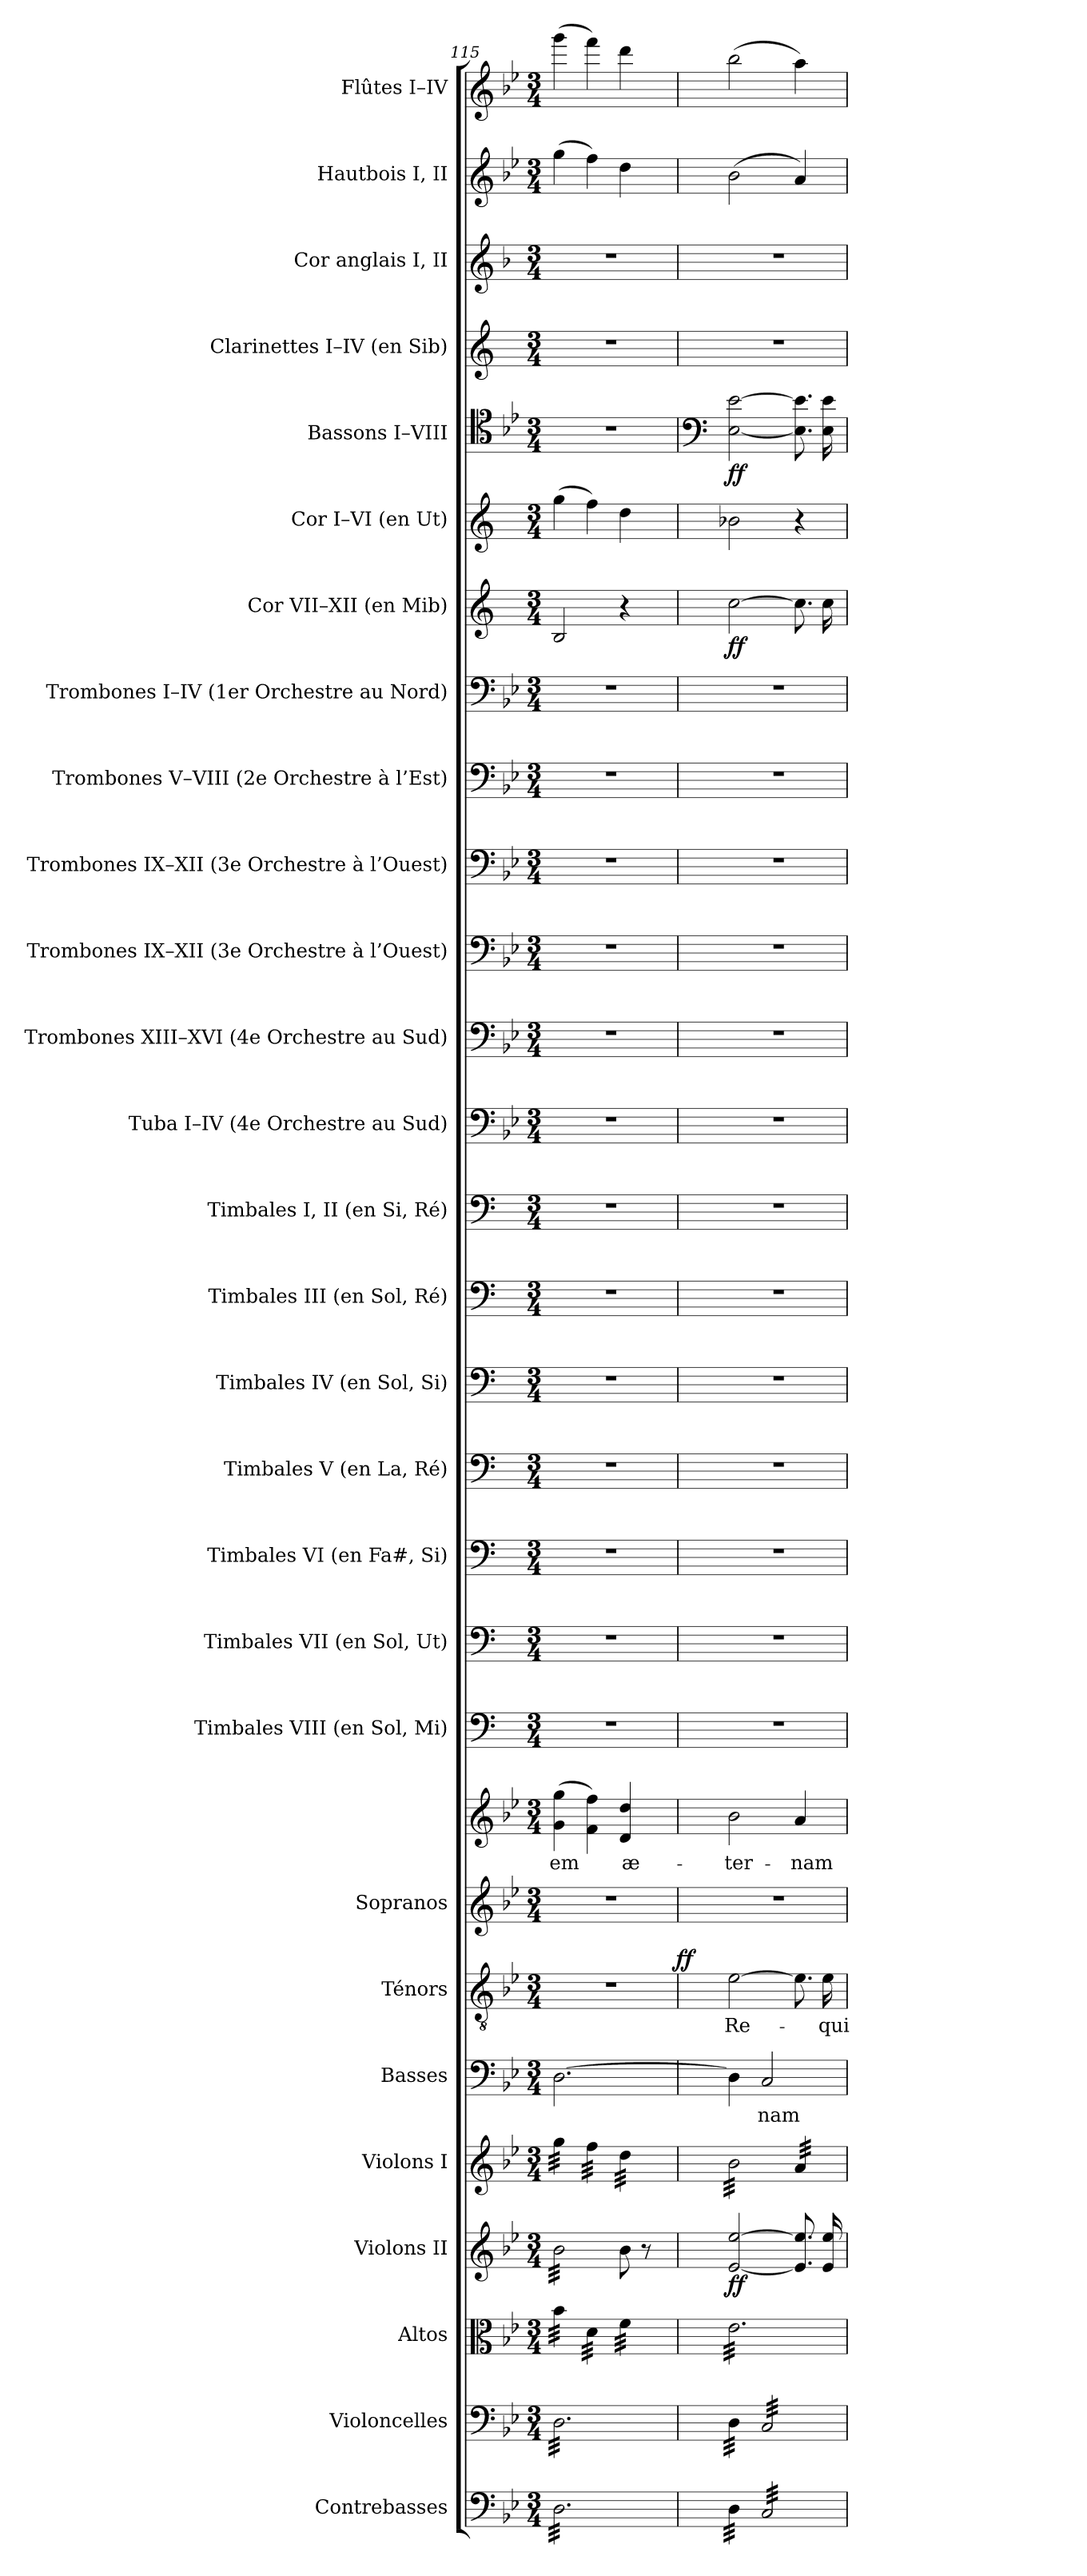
**kern	**kern	**kern	**kern	**dynam	**kern	**kern	**text	**kern	**text	**dynam	**kern	**kern	**text	**kern	**kern	**kern	**kern	**kern	**kern	**kern	**kern	**kern	**kern	**kern	**kern	**kern	**kern	**dynam	**kern	**kern	**dynam	**kern	**kern	**kern	**kern
*part28	*part27	*part26	*part25	*part25	*part24	*part23	*part23	*part22	*part22	*part22	*part21	*part21	*part21	*part20	*part19	*part18	*part17	*part16	*part15	*part14	*part13	*part12	*part11	*part10	*part9	*part8	*part7	*part7	*part6	*part5	*part5	*part4	*part3	*part2	*part1
*staff29	*staff28	*staff27	*staff26	*staff26	*staff25	*staff24	*staff24	*staff23	*staff23	*staff23	*staff22	*staff21	*staff21	*staff20	*staff19	*staff18	*staff17	*staff16	*staff15	*staff14	*staff13	*staff12	*staff11	*staff10	*staff9	*staff8	*staff7	*staff7	*staff6	*staff5	*staff5	*staff4	*staff3	*staff2	*staff1
*I"Contrebasses	*I"Violoncelles	*I"Altos	*I"Violons II	*	*I"Violons I	*I"Basses	*	*I"Ténors	*	*	*I"Sopranos	*	*	*I"Timbales VIII (en Sol, Mi)	*I"Timbales VII (en Sol, Ut)	*I"Timbales VI (en Fa#, Si)	*I"Timbales V (en La, Ré)	*I"Timbales IV (en Sol, Si)	*I"Timbales III (en Sol, Ré)	*I"Timbales I, II (en Si, Ré)	*I"Tuba I–IV (4e Orchestre au Sud)	*I"Trombones XIII–XVI (4e Orchestre au Sud)	*I"Trombones IX–XII (3e Orchestre à l’Ouest)	*I"Trombones IX–XII (3e Orchestre à l’Ouest)	*I"Trombones V–VIII (2e Orchestre à l’Est)	*I"Trombones I–IV (1er Orchestre au Nord)	*I"Cor VII–XII (en Mib)	*	*I"Cor I–VI (en Ut)	*I"Bassons I–VIII	*	*I"Clarinettes I–IV (en Sib)	*I"Cor anglais I, II	*I"Hautbois I, II	*I"Flûtes I–IV
*I'Cb.	*I'Vlles	*I'Altos	*I'Vns II	*	*I'Vns I	*I'Basses	*	*I'Tén.	*	*	*I'Sopr.	*	*	*I'VIII	*I'VII	*I'VI	*I'Timb.  V	*I'IV	*I'III	*I'I, II	*I'Tb.	*I'4e Orchestre	*	*I'Trb.  3e Orchestre	*I'2e Orchestre	*I'1er Orchestre	*I'Cor (Mib)	*	*I'Cor (Ut)	*I'Bns	*	*I'Cl. (Sib)	*I'C. a.	*I'Hb.	*I'Fl.
*clefF4	*clefF4	*clefC3	*clefG2	*	*clefG2	*clefF4	*	*clefGv2	*	*	*clefG2	*clefG2	*	*clefF4	*clefF4	*clefF4	*clefF4	*clefF4	*clefF4	*clefF4	*clefF4	*clefF4	*clefF4	*clefF4	*clefF4	*clefF4	*clefG2	*	*clefG2	*clefC4	*	*clefG2	*clefG2	*clefG2	*clefG2
*ITrd7c12	*	*	*	*	*	*	*	*ITrd7c12	*	*	*	*	*	*	*	*	*	*	*	*	*	*	*	*	*	*	*ITrd5c9	*	*ITrd7c12	*	*	*ITrd1c2	*ITrd4c7	*	*
*k[b-e-]	*k[b-e-]	*k[b-e-]	*k[b-e-]	*	*k[b-e-]	*k[b-e-]	*	*k[b-e-]	*	*	*k[b-e-]	*k[b-e-]	*	*k[]	*k[]	*k[]	*k[]	*k[]	*k[]	*k[]	*k[b-e-]	*k[b-e-]	*k[b-e-]	*k[b-e-]	*k[b-e-]	*k[b-e-]	*k[b-e-a-]	*	*k[]	*k[b-e-]	*	*k[b-e-]	*k[b-e-]	*k[b-e-]	*k[b-e-]
*B-:	*B-:	*B-:	*B-:	*	*B-:	*B-:	*	*B-:	*	*	*B-:	*B-:	*	*C:	*C:	*C:	*C:	*C:	*C:	*C:	*B-:	*B-:	*B-:	*B-:	*B-:	*B-:	*E-:	*	*C:	*B-:	*	*B-:	*B-:	*B-:	*B-:
*M3/4	*M3/4	*M3/4	*M3/4	*	*M3/4	*M3/4	*	*M3/4	*	*	*M3/4	*M3/4	*	*M3/4	*M3/4	*M3/4	*M3/4	*M3/4	*M3/4	*M3/4	*M3/4	*M3/4	*M3/4	*M3/4	*M3/4	*M3/4	*M3/4	*	*M3/4	*M3/4	*	*M3/4	*M3/4	*M3/4	*M3/4
=115	=115	=115	=115	=115	=115	=115	=115	=115	=115	=115	=115	=115	=115	=115	=115	=115	=115	=115	=115	=115	=115	=115	=115	=115	=115	=115	=115	=115	=115	=115	=115	=115	=115	=115	=115
!	!	!	!	!	!	!	!	!LO:N:vis=1	!	!	!LO:N:vis=1	!	!	!	!	!	!	!	!	!	!	!	!	!	!	!	!	!	!	!	!	!	!	!	!
!	!	!	!	!	!	!	!	!	!	!	!	!	!LO:LY:b:color=#000000	!LO:N:vis=1	!LO:N:vis=1	!LO:N:vis=1	!LO:N:vis=1	!LO:N:vis=1	!LO:N:vis=1	!LO:N:vis=1	!LO:N:vis=1	!LO:N:vis=1	!LO:N:vis=1	!LO:N:vis=1	!LO:N:vis=1	!LO:N:vis=1	!	!	!	!LO:N:vis=1	!	!LO:N:vis=1	!LO:N:vis=1	!	!
*	*	*	*	*	*	*	*	*^	*	*	*	*	*	*	*	*	*	*	*	*	*	*	*	*	*	*	*	*	*	*	*	*	*	*	*
*tremolo	*	*	*	*	*	*	*	*	*	*	*	*	*	*	*	*	*	*	*	*	*	*	*	*	*	*	*	*	*	*	*	*	*	*	*	*
*	*tremolo	*	*	*	*	*	*	*	*	*	*	*	*	*	*	*	*	*	*	*	*	*	*	*	*	*	*	*	*	*	*	*	*	*	*	*
*	*	*tremolo	*	*	*	*	*	*	*	*	*	*	*	*	*	*	*	*	*	*	*	*	*	*	*	*	*	*	*	*	*	*	*	*	*	*
*	*	*	*tremolo	*	*	*	*	*	*	*	*	*	*	*	*	*	*	*	*	*	*	*	*	*	*	*	*	*	*	*	*	*	*	*	*	*
*	*	*	*	*	*tremolo	*	*	*	*	*	*	*	*	*	*	*	*	*	*	*	*	*	*	*	*	*	*	*	*	*	*	*	*	*	*	*
32DDi\LLL	32Di\LLL	32b-i\LLL	32b-i\LLL	.	32ggi\LLL	[>2.Di\	.	2.r	2ryy	.	.	2.r	(4gi\ 4ggi	-em	2.r	2.r	2.r	2.r	2.r	2.r	2.r	2.r	2.r	2.r	2.r	2.r	2.r	2Di/	.	(4gi\	2.r	.	2.r	2.r	(4ggi\	(4gggi\
32DDi\	32Di\	32b-i\	32b-i\	.	32ggi\	.	.	.	.	.	.	.	.	.	.	.	.	.	.	.	.	.	.	.	.	.	.	.	.	.	.	.	.	.	.	.
32DDi\	32Di\	32b-i\	32b-i\	.	32ggi\	.	.	.	.	.	.	.	.	.	.	.	.	.	.	.	.	.	.	.	.	.	.	.	.	.	.	.	.	.	.	.
32DDi\	32Di\	32b-i\	32b-i\	.	32ggi\	.	.	.	.	.	.	.	.	.	.	.	.	.	.	.	.	.	.	.	.	.	.	.	.	.	.	.	.	.	.	.
32DDi\	32Di\	32b-i\	32b-i\	.	32ggi\	.	.	.	.	.	.	.	.	.	.	.	.	.	.	.	.	.	.	.	.	.	.	.	.	.	.	.	.	.	.	.
32DDi\	32Di\	32b-i\	32b-i\	.	32ggi\	.	.	.	.	.	.	.	.	.	.	.	.	.	.	.	.	.	.	.	.	.	.	.	.	.	.	.	.	.	.	.
32DDi\	32Di\	32b-i\	32b-i\	.	32ggi\	.	.	.	.	.	.	.	.	.	.	.	.	.	.	.	.	.	.	.	.	.	.	.	.	.	.	.	.	.	.	.
32DDi\	32Di\	32b-i\JJJ	32b-i\	.	32ggi\JJJ	.	.	.	.	.	.	.	.	.	.	.	.	.	.	.	.	.	.	.	.	.	.	.	.	.	.	.	.	.	.	.
32DDi\	32Di\	32di\LLL	32b-i\	.	32ffi\LLL	.	.	.	.	.	.	.	4fi\ 4ffi)	.	.	.	.	.	.	.	.	.	.	.	.	.	.	.	.	4fi\)	.	.	.	.	4ffi\)	4fffi\)
32DDi\	32Di\	32di\	32b-i\	.	32ffi\	.	.	.	.	.	.	.	.	.	.	.	.	.	.	.	.	.	.	.	.	.	.	.	.	.	.	.	.	.	.	.
32DDi\	32Di\	32di\	32b-i\	.	32ffi\	.	.	.	.	.	.	.	.	.	.	.	.	.	.	.	.	.	.	.	.	.	.	.	.	.	.	.	.	.	.	.
32DDi\	32Di\	32di\	32b-i\	.	32ffi\	.	.	.	.	.	.	.	.	.	.	.	.	.	.	.	.	.	.	.	.	.	.	.	.	.	.	.	.	.	.	.
32DDi\	32Di\	32di\	32b-i\	.	32ffi\	.	.	.	.	.	.	.	.	.	.	.	.	.	.	.	.	.	.	.	.	.	.	.	.	.	.	.	.	.	.	.
32DDi\	32Di\	32di\	32b-i\	.	32ffi\	.	.	.	.	.	.	.	.	.	.	.	.	.	.	.	.	.	.	.	.	.	.	.	.	.	.	.	.	.	.	.
32DDi\	32Di\	32di\	32b-i\	.	32ffi\	.	.	.	.	.	.	.	.	.	.	.	.	.	.	.	.	.	.	.	.	.	.	.	.	.	.	.	.	.	.	.
32DDi\	32Di\	32di\JJJ	32b-i\JJJ	.	32ffi\JJJ	.	.	.	.	.	.	.	.	.	.	.	.	.	.	.	.	.	.	.	.	.	.	.	.	.	.	.	.	.	.	.
*	*	*	*Xtremolo	*	*	*	*	*	*	*	*	*	*	*	*	*	*	*	*	*	*	*	*	*	*	*	*	*	*	*	*	*	*	*	*	*
!	!	!	!	!	!	!	!	!	!	!	!	!	!	!LO:LY:b:color=#000000	!	!	!	!	!	!	!	!	!	!	!	!	!	!	!	!	!	!	!	!	!	!
32DDi\	32Di\	32fi\LLL	8b-i\	.	32ddi\LLL	.	.	.	8ryy	.	.	.	4di/ 4ddi	æ-	.	.	.	.	.	.	.	.	.	.	.	.	.	4r	.	4di\	.	.	.	.	4ddi\	4dddi\
32DDi\	32Di\	32fi\	.	.	32ddi\	.	.	.	.	.	.	.	.	.	.	.	.	.	.	.	.	.	.	.	.	.	.	.	.	.	.	.	.	.	.	.
32DDi\	32Di\	32fi\	.	.	32ddi\	.	.	.	.	.	.	.	.	.	.	.	.	.	.	.	.	.	.	.	.	.	.	.	.	.	.	.	.	.	.	.
32DDi\	32Di\	32fi\	.	.	32ddi\	.	.	.	.	.	.	.	.	.	.	.	.	.	.	.	.	.	.	.	.	.	.	.	.	.	.	.	.	.	.	.
32DDi\	32Di\	32fi\	8r	.	32ddi\	.	.	.	16ryy	.	.	.	.	.	.	.	.	.	.	.	.	.	.	.	.	.	.	.	.	.	.	.	.	.	.	.
32DDi\	32Di\	32fi\	.	.	32ddi\	.	.	.	.	.	.	.	.	.	.	.	.	.	.	.	.	.	.	.	.	.	.	.	.	.	.	.	.	.	.	.
32DDi\	32Di\	32fi\	.	.	32ddi\	.	.	.	32ryy	.	.	.	.	.	.	.	.	.	.	.	.	.	.	.	.	.	.	.	.	.	.	.	.	.	.	.
32DDi\JJJ	32Di\JJJ	32fi\JJJ	.	.	32ddi\JJJ	.	.	.	64ryy	.	.	.	.	.	.	.	.	.	.	.	.	.	.	.	.	.	.	.	.	.	.	.	.	.	.	.
.	.	.	.	.	.	.	.	.	128...ryy	.	.	.	.	.	.	.	.	.	.	.	.	.	.	.	.	.	.	.	.	.	.	.	.	.	.	.
.	.	.	.	.	.	.	.	.	1024ryy	.	ff	.	.	.	.	.	.	.	.	.	.	.	.	.	.	.	.	.	.	.	.	.	.	.	.	.
*	*	*	*	*	*	*	*	*v	*v	*	*	*	*	*	*	*	*	*	*	*	*	*	*	*	*	*	*	*	*	*	*	*	*	*	*	*
=116	=116	=116	=116	=116	=116	=116	=116	=116	=116	=116	=116	=116	=116	=116	=116	=116	=116	=116	=116	=116	=116	=116	=116	=116	=116	=116	=116	=116	=116	=116	=116	=116	=116	=116	=116
*	*	*	*	*	*	*	*	*	*	*	*	*	*	*	*	*	*	*	*	*	*	*	*	*	*	*	*	*	*	*clefF4	*	*	*	*	*
*	*	*	*	*	*	*	*	*^	*	*	*	*	*	*	*	*	*	*	*	*	*	*	*	*	*	*	*	*	*	*	*	*	*	*	*
!	!	!	!	!	!	!	!	!	!	!LO:LY:b:color=#000000	!	!LO:N:vis=1	!	!	!	!	!	!	!	!	!	!	!	!	!	!	!	!	!	!	!	!	!	!	!	!
*	*	*	*	*	*	*	*	*v	*v	*	*	*	*	*	*	*	*	*	*	*	*	*	*	*	*	*	*	*	*	*	*	*	*	*	*	*
*	*	*	*	*	*	*	*	*^	*	*	*	*	*	*	*	*	*	*	*	*	*	*	*	*	*	*	*	*	*	*	*	*	*	*	*
!	!	!	!	!	!	!	!	!LO:TX:a:t=unis.	!	!	!	!	!	!	!	!	!	!	!	!	!	!	!	!	!	!	!	!	!	!	!	!	!	!	!	!
!	!	!	!	!	!	!	!	!	!	!	!	!	!	!LO:LY:b:color=#000000	!LO:N:vis=1	!LO:N:vis=1	!LO:N:vis=1	!LO:N:vis=1	!LO:N:vis=1	!LO:N:vis=1	!LO:N:vis=1	!LO:N:vis=1	!LO:N:vis=1	!LO:N:vis=1	!LO:N:vis=1	!LO:N:vis=1	!LO:N:vis=1	!	!	!	!	!	!LO:N:vis=1	!LO:N:vis=1	!	!
*	*	*	*	*	*	*	*	*v	*v	*	*	*	*	*	*	*	*	*	*	*	*	*	*	*	*	*	*	*	*	*	*	*	*	*	*	*
32DDi\LLL	32Di\LLL	32e-i\LLL	[<2e-i/ [>2ee-i	ff	32b-i\LLL	4Di\]	.	[>2E-i\	Re-	.	2.r	2b-i\	-ter-	2.r	2.r	2.r	2.r	2.r	2.r	2.r	2.r	2.r	2.r	2.r	2.r	2.r	[>2e-i\	ff	2B-Xi\	[<2E-i\ [>2e-i	ff	2.r	2.r	(2b-i\	(2bb-i\
32DDi\	32Di\	32e-i\	.	.	32b-i\	.	.	.	.	.	.	.	.	.	.	.	.	.	.	.	.	.	.	.	.	.	.	.	.	.	.	.	.	.	.
32DDi\	32Di\	32e-i\	.	.	32b-i\	.	.	.	.	.	.	.	.	.	.	.	.	.	.	.	.	.	.	.	.	.	.	.	.	.	.	.	.	.	.
32DDi\	32Di\	32e-i\	.	.	32b-i\	.	.	.	.	.	.	.	.	.	.	.	.	.	.	.	.	.	.	.	.	.	.	.	.	.	.	.	.	.	.
32DDi\	32Di\	32e-i\	.	.	32b-i\	.	.	.	.	.	.	.	.	.	.	.	.	.	.	.	.	.	.	.	.	.	.	.	.	.	.	.	.	.	.
32DDi\	32Di\	32e-i\	.	.	32b-i\	.	.	.	.	.	.	.	.	.	.	.	.	.	.	.	.	.	.	.	.	.	.	.	.	.	.	.	.	.	.
32DDi\	32Di\	32e-i\	.	.	32b-i\	.	.	.	.	.	.	.	.	.	.	.	.	.	.	.	.	.	.	.	.	.	.	.	.	.	.	.	.	.	.
32DDi\JJJ	32Di\JJJ	32e-i\	.	.	32b-i\	.	.	.	.	.	.	.	.	.	.	.	.	.	.	.	.	.	.	.	.	.	.	.	.	.	.	.	.	.	.
!	!	!	!	!	!	!	!LO:LY:b:color=#000000	!	!	!	!	!	!	!	!	!	!	!	!	!	!	!	!	!	!	!	!	!	!	!	!	!	!	!	!
32CCi/LLL	32Ci/LLL	32e-i\	.	.	32b-i\	2Ci/	-nam	.	.	.	.	.	.	.	.	.	.	.	.	.	.	.	.	.	.	.	.	.	.	.	.	.	.	.	.
32CCi/	32Ci/	32e-i\	.	.	32b-i\	.	.	.	.	.	.	.	.	.	.	.	.	.	.	.	.	.	.	.	.	.	.	.	.	.	.	.	.	.	.
32CCi/	32Ci/	32e-i\	.	.	32b-i\	.	.	.	.	.	.	.	.	.	.	.	.	.	.	.	.	.	.	.	.	.	.	.	.	.	.	.	.	.	.
32CCi/	32Ci/	32e-i\	.	.	32b-i\	.	.	.	.	.	.	.	.	.	.	.	.	.	.	.	.	.	.	.	.	.	.	.	.	.	.	.	.	.	.
32CCi/	32Ci/	32e-i\	.	.	32b-i\	.	.	.	.	.	.	.	.	.	.	.	.	.	.	.	.	.	.	.	.	.	.	.	.	.	.	.	.	.	.
32CCi/	32Ci/	32e-i\	.	.	32b-i\	.	.	.	.	.	.	.	.	.	.	.	.	.	.	.	.	.	.	.	.	.	.	.	.	.	.	.	.	.	.
32CCi/	32Ci/	32e-i\	.	.	32b-i\	.	.	.	.	.	.	.	.	.	.	.	.	.	.	.	.	.	.	.	.	.	.	.	.	.	.	.	.	.	.
32CCi/	32Ci/	32e-i\	.	.	32b-i\JJJ	.	.	.	.	.	.	.	.	.	.	.	.	.	.	.	.	.	.	.	.	.	.	.	.	.	.	.	.	.	.
!	!	!	!	!	!	!	!	!	!	!	!	!	!LO:LY:b:color=#000000	!	!	!	!	!	!	!	!	!	!	!	!	!	!	!	!	!	!	!	!	!	!
32CCi/	32Ci/	32e-i\	8.e-i/] 8.ee-i]	.	32ai/LLL	.	.	8.E-i\]	.	.	.	4ai/	-nam	.	.	.	.	.	.	.	.	.	.	.	.	.	8.e-i\]	.	4r	8.E-i\] 8.e-i]	.	.	.	4ai/)	4aai\)
32CCi/	32Ci/	32e-i\	.	.	32ai/	.	.	.	.	.	.	.	.	.	.	.	.	.	.	.	.	.	.	.	.	.	.	.	.	.	.	.	.	.	.
32CCi/	32Ci/	32e-i\	.	.	32ai/	.	.	.	.	.	.	.	.	.	.	.	.	.	.	.	.	.	.	.	.	.	.	.	.	.	.	.	.	.	.
32CCi/	32Ci/	32e-i\	.	.	32ai/	.	.	.	.	.	.	.	.	.	.	.	.	.	.	.	.	.	.	.	.	.	.	.	.	.	.	.	.	.	.
32CCi/	32Ci/	32e-i\	.	.	32ai/	.	.	.	.	.	.	.	.	.	.	.	.	.	.	.	.	.	.	.	.	.	.	.	.	.	.	.	.	.	.
32CCi/	32Ci/	32e-i\	.	.	32ai/	.	.	.	.	.	.	.	.	.	.	.	.	.	.	.	.	.	.	.	.	.	.	.	.	.	.	.	.	.	.
!	!	!	!	!	!	!	!	!	!LO:LY:b:color=#000000	!	!	!	!	!	!	!	!	!	!	!	!	!	!	!	!	!	!	!	!	!	!	!	!	!	!
32CCi/	32Ci/	32e-i\	16e-i/ 16ee-i	.	32ai/	.	.	16E-i\	-qui-	.	.	.	.	.	.	.	.	.	.	.	.	.	.	.	.	.	16e-i\	.	.	16E-i\ 16e-i	.	.	.	.	.
32CCi/JJJ	32Ci/JJJ	32e-i\JJJ	.	.	32ai/JJJ	.	.	.	.	.	.	.	.	.	.	.	.	.	.	.	.	.	.	.	.	.	.	.	.	.	.	.	.	.	.
*	*	*	*	*	*Xtremolo	*	*	*	*	*	*	*	*	*	*	*	*	*	*	*	*	*	*	*	*	*	*	*	*	*	*	*	*	*	*
*	*	*Xtremolo	*	*	*	*	*	*	*	*	*	*	*	*	*	*	*	*	*	*	*	*	*	*	*	*	*	*	*	*	*	*	*	*	*
*	*Xtremolo	*	*	*	*	*	*	*	*	*	*	*	*	*	*	*	*	*	*	*	*	*	*	*	*	*	*	*	*	*	*	*	*	*	*
*Xtremolo	*	*	*	*	*	*	*	*	*	*	*	*	*	*	*	*	*	*	*	*	*	*	*	*	*	*	*	*	*	*	*	*	*	*	*
=	=	=	=	=	=	=	=	=	=	=	=	=	=	=	=	=	=	=	=	=	=	=	=	=	=	=	=	=	=	=	=	=	=	=	=
*-	*-	*-	*-	*-	*-	*-	*-	*-	*-	*-	*-	*-	*-	*-	*-	*-	*-	*-	*-	*-	*-	*-	*-	*-	*-	*-	*-	*-	*-	*-	*-	*-	*-	*-	*-
